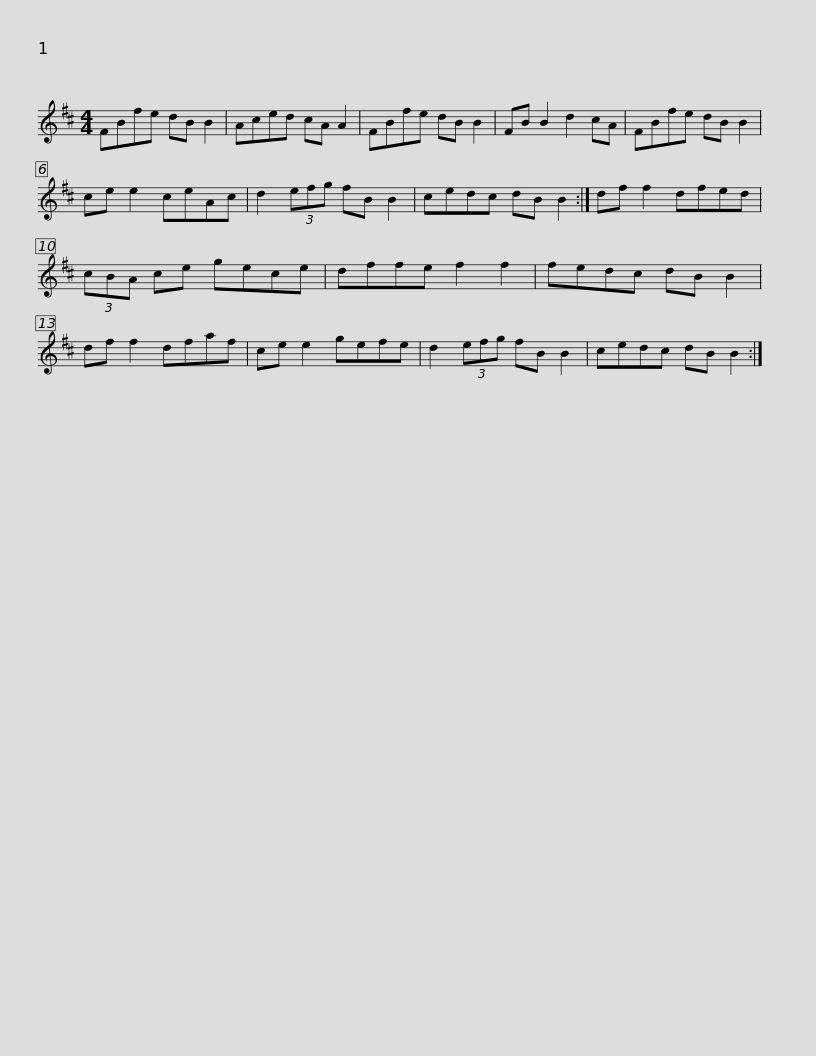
X:1
L:1/8
M:4/4
I:linebreak $
K:Bmin
V:1 treble
V:1
 FBfe dB B2 | Aced cA A2 | FBfe dB B2 | FB B2 d2 cA | FBfe dB B2 | %5
 ce e2 ceAc |$ d2 (3efg fB B2 | cedc dB B2 :| df f2 dfed | (3cBA ce gece | %10
 dffe f2 f2 | fedc dB B2 |$ df f2 dfaf | ce e2 gefe | d2 (3efg fB B2 | %15
 cedc dB B2 :| %16
